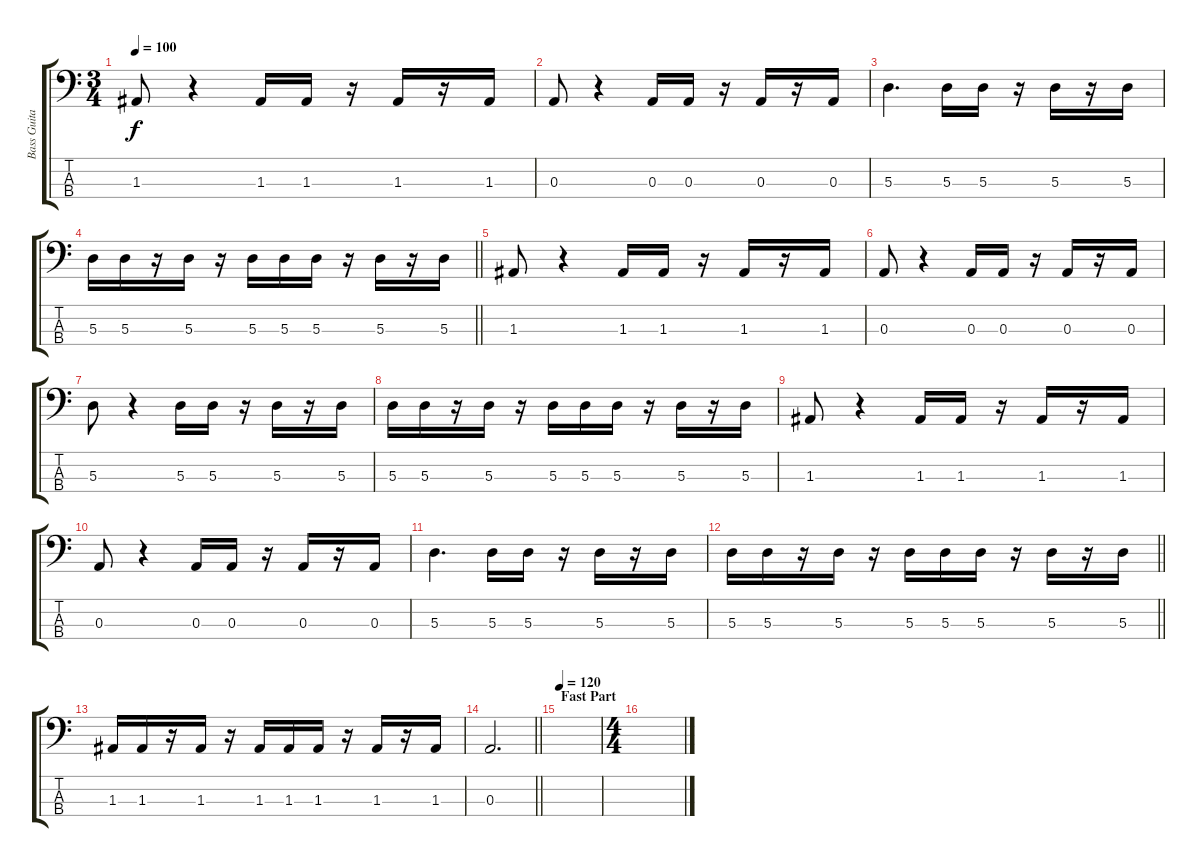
\track ("Bass Guitar" "Bass Guita") {instrument electricbassfinger}
\staff {score tabs}
\tuning (G2 D2 A1 E1) {hide}
\ts (3 4)
\tempo 100
\clef f4
\ks c
1.3.8{dy f} r.4 1.3.16 1.3.16 r.16 1.3.16 r.16 1.3.16 |
0.3.8 r.4 0.3.16 0.3.16 r.16 0.3.16 r.16 0.3.16 |
5.3.4{d} 5.3.16 5.3.16 r.16 5.3.16 r.16 5.3.16 |
\barLineRight lightlight
5.3.16 5.3.16 r.16 5.3.16 r.16 5.3.16 5.3.16 5.3.16 r.16 5.3.16 r.16 5.3.16 |
1.3.8 r.4 1.3.16 1.3.16 r.16 1.3.16 r.16 1.3.16 |
0.3.8 r.4 0.3.16 0.3.16 r.16 0.3.16 r.16 0.3.16 |
5.3.8 r.4 5.3.16 5.3.16 r.16 5.3.16 r.16 5.3.16 |
5.3.16 5.3.16 r.16 5.3.16 r.16 5.3.16 5.3.16 5.3.16 r.16 5.3.16 r.16 5.3.16 |
1.3.8 r.4 1.3.16 1.3.16 r.16 1.3.16 r.16 1.3.16 |
0.3.8 r.4 0.3.16 0.3.16 r.16 0.3.16 r.16 0.3.16 |
5.3.4{d} 5.3.16 5.3.16 r.16 5.3.16 r.16 5.3.16 |
\barLineRight lightlight
5.3.16 5.3.16 r.16 5.3.16 r.16 5.3.16 5.3.16 5.3.16 r.16 5.3.16 r.16 5.3.16 |
1.3.16 1.3.16 r.16 1.3.16 r.16 1.3.16 1.3.16 1.3.16 r.16 1.3.16 r.16 1.3.16 |
\barLineRight lightlight
0.3.2{d} |
\section ("" "Fast Part")
\tempo 120
|
\ts (4 4)
